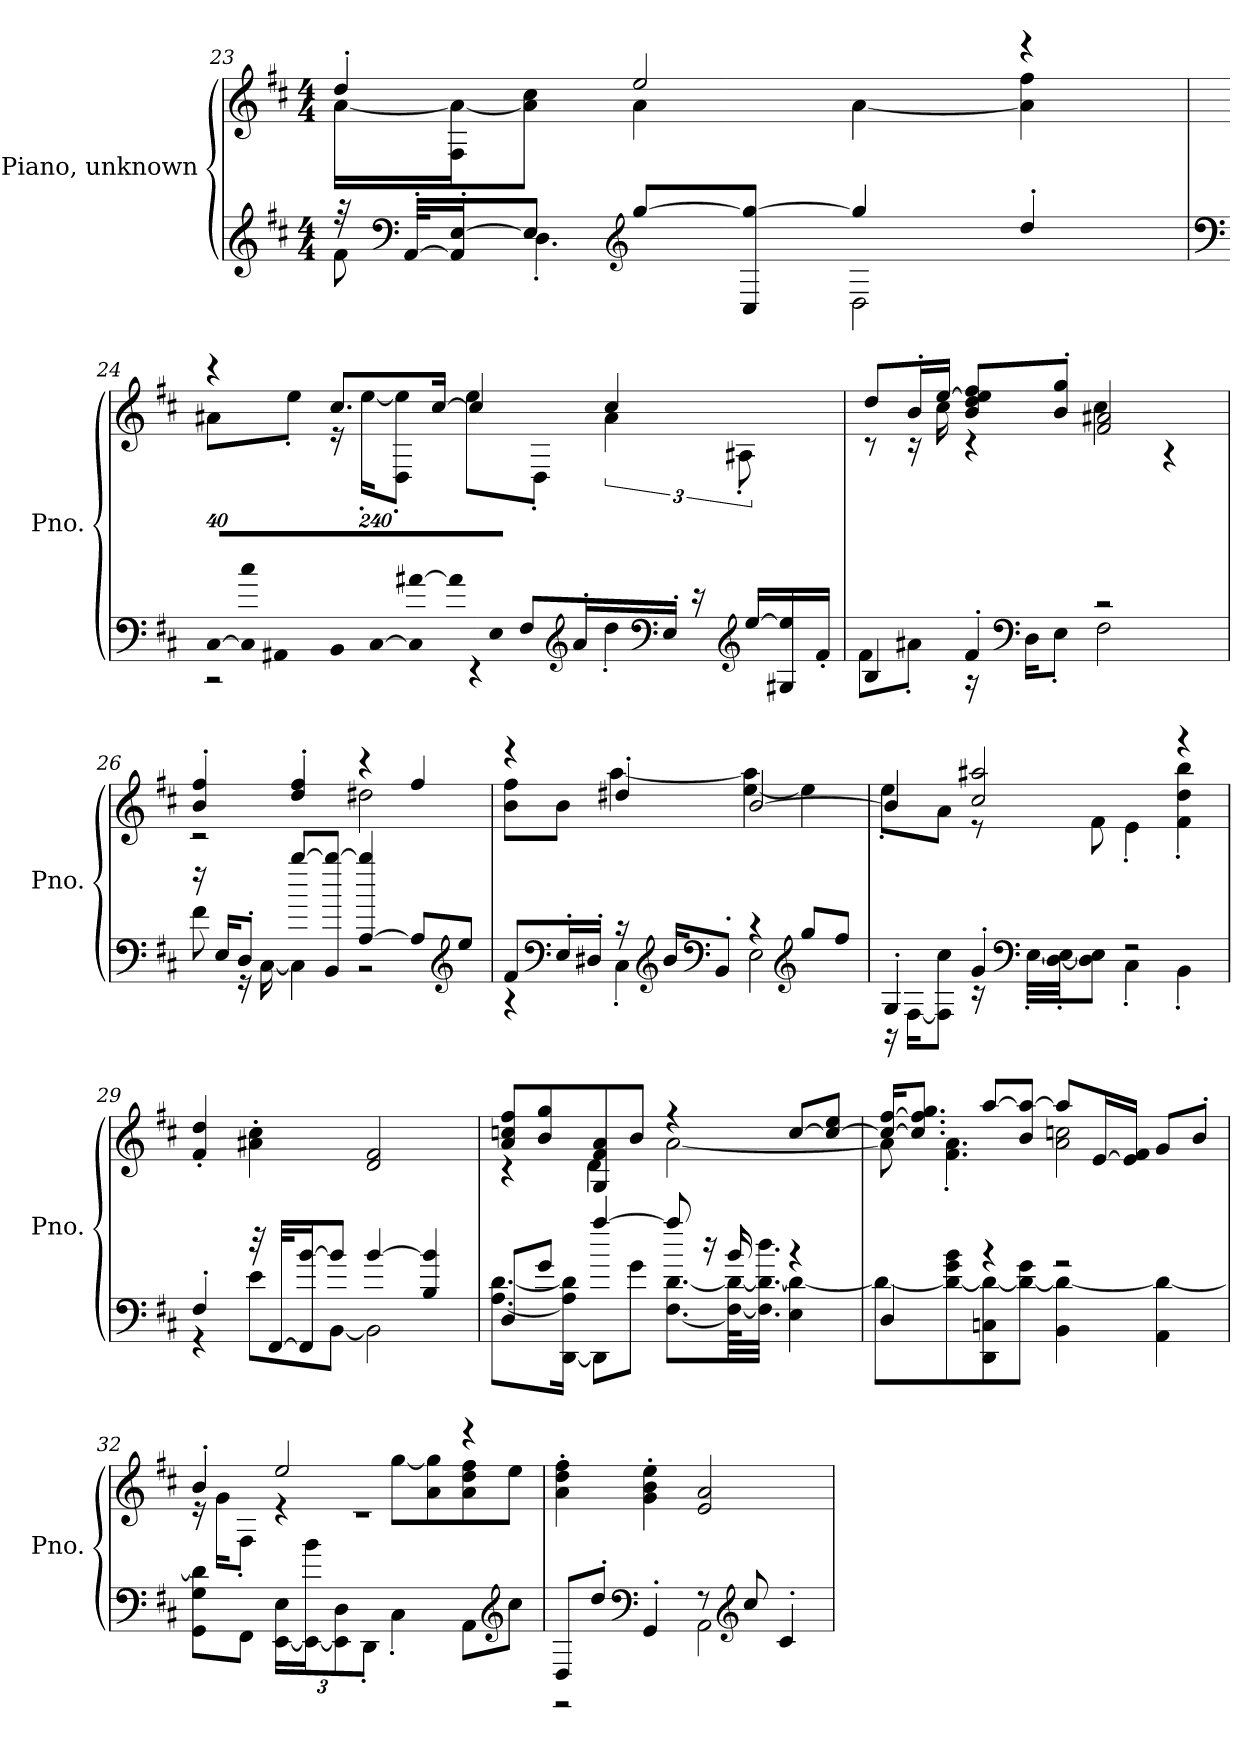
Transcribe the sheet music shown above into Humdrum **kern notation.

**kern	**kern
*part1	*part1
*staff2	*staff1
*I"Piano, unknown	*
*I'Pno.	*
*clefG2	*clefG2
*k[f#c#]	*k[f#c#]
*M4/4	*M4/4
=23	=23
*^	*^
32r	8f#\	4dd'/	[16a\LL
*clefF4	*	*	*
[32AA'/KLL	.	.	.
16AA/]' [16E/'J	.	.	16F#\ 16a\_J
8E/J]	4.D'\	.	8a\] 8cc#\J
*clefG2	*	*	*
[8gg/L	.	2ee/	4a\
8C#/ 8gg/_J	.	.	.
4gg/]	2D\	.	[4a\
4dd'/	.	4r	4a\] 4ff#\
!!LO:LB:g=z	!!
=24	=24	=24	=24
*clefF4	*	*	*
*Xbrackettup	*	*	*
!LO:N:vis=32	!	!	!
[640%23C#/KLL	2r	4r	8a#X\L
!LO:N:vis=16	!	!	!
1920%137C#/] 1920%137cc#/	.	.	.
!LO:N:vis=32	!	!	!
640%23AA#X/K	.	.	.
.	.	.	8ee'\J
!LO:N:vis=16	!	!	!
1920%137BB/	.	.	.
!LO:N:vis=16	!	!	!
[1920%137C#/	.	.	.
.	.	8.cc#/L	16r
!LO:N:vis=16	!	!	!
1920%137C#/] [1920%137a#X/	.	.	.
.	.	.	[16ee'\KL
!LO:N:vis=16	!	!	!
1920%137a#/]	.	.	.
.	.	.	8D\' 8ee\]'J
!LO:N:vis=16	!	!	!
1920%137E/JJ	.	.	.
.	.	[16cc#/Jk	.
8F#/L	4r	4cc#/]	8ee\L
*clefG2	*	*	*
16a#'/L	.	.	8D'\J
*clefF4	*	*	*
16E'/JJ	.	.	.
16r	4F#'\	4cc#/	6a#\
*clefG2	*	*	*
[16ee/LL	.	.	.
16G#X/ 16ee/]	.	.	.
.	.	.	12A#X'\
16f#'/JJ	.	.	.
=25	=25	=25	=25
4B/	8f#\L	8dd/L	8r
.	8a#X'\J	16b'/L	16r
.	.	[16ee/JJ	16cc#\
4f#'/	16r	8b/ 8dd/ 8ee/] 8ff#/L	4r
*clefF4	*	*	*
.	16D\KL	.	.
.	8E'\J	8b/' 8gg/'J	.
2r	2F#\	2f#/ 2a#X/	4cc#\
.	.	.	4r
!!LO:LB:g=z	!!
=26	=26	=26	=26
16r	8f#\	4b/' 4ff#/'	2r
16E/KL	.	.	.
8D'/J	16r	.	.
.	[16C#\	.	.
[8bb/L	4C#\]	4dd/' 4ff#/'	.
8BB/ 8bb/_J	.	.	.
[4A/ 4bb/]	2r	4r	2dd#X\
8A/L]	.	4ff#/	.
*clefG2	*	*	*
8ee/J	.	.	.
=27	=27	=27	=27
8f#/L	4r	4r	8b\ 8ff#\L
*clefF4	*	*	*
16E'/L	.	.	8b\J
16D#X'/JJ	.	.	.
16r	4C#'\	4dd#X'/	[4aa\
*clefG2	*	*	*
16b/KL	.	.	.
*clefF4	*	*	*
8BB'/J	.	.	.
4r	2E\	[2b/	[4ee\ 4aa\]
*clefG2	*	*	*
8gg/L	.	.	4ee\]
8ff#/J	.	.	.
!!LO:PB:g=z	!!
=28	=28	=28	=28
4G'/	16r	4b/]	8ee'\L
.	[16F#\KL	.	.
.	8F#\] 8cc#\J	.	8a\J
4g'/	16r	2cc#/ 2aa#X/	8r
*clefF4	*	*	*
.	[32E'\LLL	.	.
.	[32D\' 32E\_'JJ	.	.
.	8D\] 8E\]J	.	8f#\
2r	4C#'\	.	4e'\
.	4BB'\	4r	4f#\' 4dd\' 4bb\'
*	*	*v	*v
=29	=29	=29
4F#'/	4r	4f#/' 4dd/'
32r	8e\L	4a#X\' 4cc#\'
[32FF#/KLL	.	.
16FF#/] [16b/J	.	.
8b/J]	[8BB\J	.
[4b/	2BB\]	2d/ 2f#/
4B/ 4b/]	.	.
=30	=30	=30
*	*	*^
8D/L	[8.A\ [8.d\L	8a/ 8ccn/ 8ff#/L	4r
8g/J	.	8b/ 8gg/	.
.	[16DD\ 16A\] 16d\]Jk	.	.
[4aa/	8DD\L]	8G/ 8f#/ 8a/	4d\
.	8g\J	8b/J	.
8aa/]	[8.F#\ [8.d\L	4r	[2a\
16r	.	.	.
16b/	64F#\_ 64d\_KLL	.	.
.	32.F#\] 32.d\_ 32.dd\JJJ	.	.
4r	4E\ 4d\_	[8cc/L	.
.	.	8cc/_ 8ee/J	.
!!LO:LB:g=z	!!
=31	=31	=31	=31
4D/	8d\L_	16cc/_ [16ff#/KL	8a\]
.	.	8.cc/] 8.ff#/] 8.gg/J	.
.	8d\_ 8g\ 8b\	.	4.f#\' 4.a\'
4r	8DD\ 8Cn\ 8d\_	[8aa/L	.
.	8d\_ 8g\J	8b/ 8aa/_J	.
2r	4BB\ 4d\_	8aa/L]	2a\ 2ccn\
.	.	[16e/L	.
.	.	16e/] 16f#/JJ	.
.	4AA\ 4d\_	8g/L	.
.	.	8b'/J	.
=32	=32	=32	=32
1r	8GG\ 8G\ 8d\]L	4b'/	16r
.	.	.	16g\KL
.	8FF#\J	.	8F#'\J
.	[24EE\ 24E\LL	2ee/	4r
.	24EE\_ 24b\J	.	.
.	12EE\] 12D\	.	.
.	12DD'\J	.	.
.	4C#'\	.	[8gg\L
.	.	.	8a\ 8gg\]
.	8AA\L	4r	8a\ 8dd\ 8ff#\
*clefG2	*	*	*
.	8cc#\J	.	8ee\J
*	*	*v	*v
=33	=33	=33
8D/L	2r	4a\' 4dd\' 4ff#\'
8dd'/J	.	.
*clefF4	*	*
4GG'/	.	4g\' 4b\' 4ee\'
8r	2AA\	2e/ 2a/
*clefG2	*	*
8cc#/	.	.
4c#'/	.	.
*v	*v	*
=	=
*-	*-
